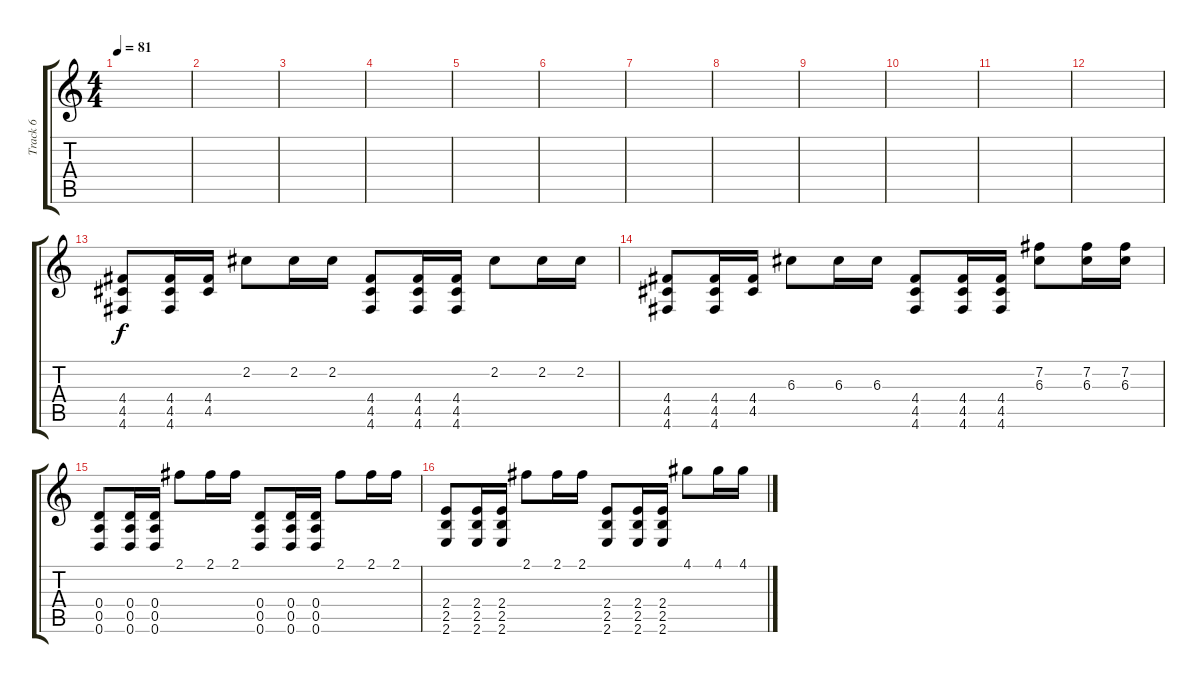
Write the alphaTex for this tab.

\track ("Track 6" "Track 6") {instrument distortionguitar}
\staff {score tabs}
\tuning (E4 B3 G3 D3 A2 D2) {hide}
\ts (4 4)
\tempo 81
\clef g2
\ks c
|
|
|
|
|
|
|
|
|
|
|
|
(4.4 4.5 4.6).8 (4.4 4.5 4.6).16 (4.4 4.5).16 2.2.8 2.2.16 2.2.16 (4.4 4.5 4.6).8 (4.4 4.5 4.6).16 (4.4 4.5 4.6).16 2.2.8 2.2.16 2.2.16 |
(4.4 4.5 4.6).8 (4.4 4.5 4.6).16 (4.4 4.5).16 6.3.8 6.3.16 6.3.16 (4.4 4.5 4.6).8 (4.4 4.5 4.6).16 (4.4 4.5 4.6).16 (7.2 6.3).8 (7.2 6.3).16 (7.2 6.3).16 |
(0.4 0.5 0.6).8 (0.4 0.5 0.6).16 (0.4 0.5 0.6).16 2.1.8 2.1.16 2.1.16 (0.4 0.5 0.6).8 (0.4 0.5 0.6).16 (0.4 0.5 0.6).16 2.1.8 2.1.16 2.1.16 |
(2.4 2.5 2.6).8 (2.4 2.5 2.6).16 (2.4 2.5 2.6).16 2.1.8 2.1.16 2.1.16 (2.4 2.5 2.6).8 (2.4 2.5 2.6).16 (2.4 2.5 2.6).16 4.1.8 4.1.16 4.1.16
